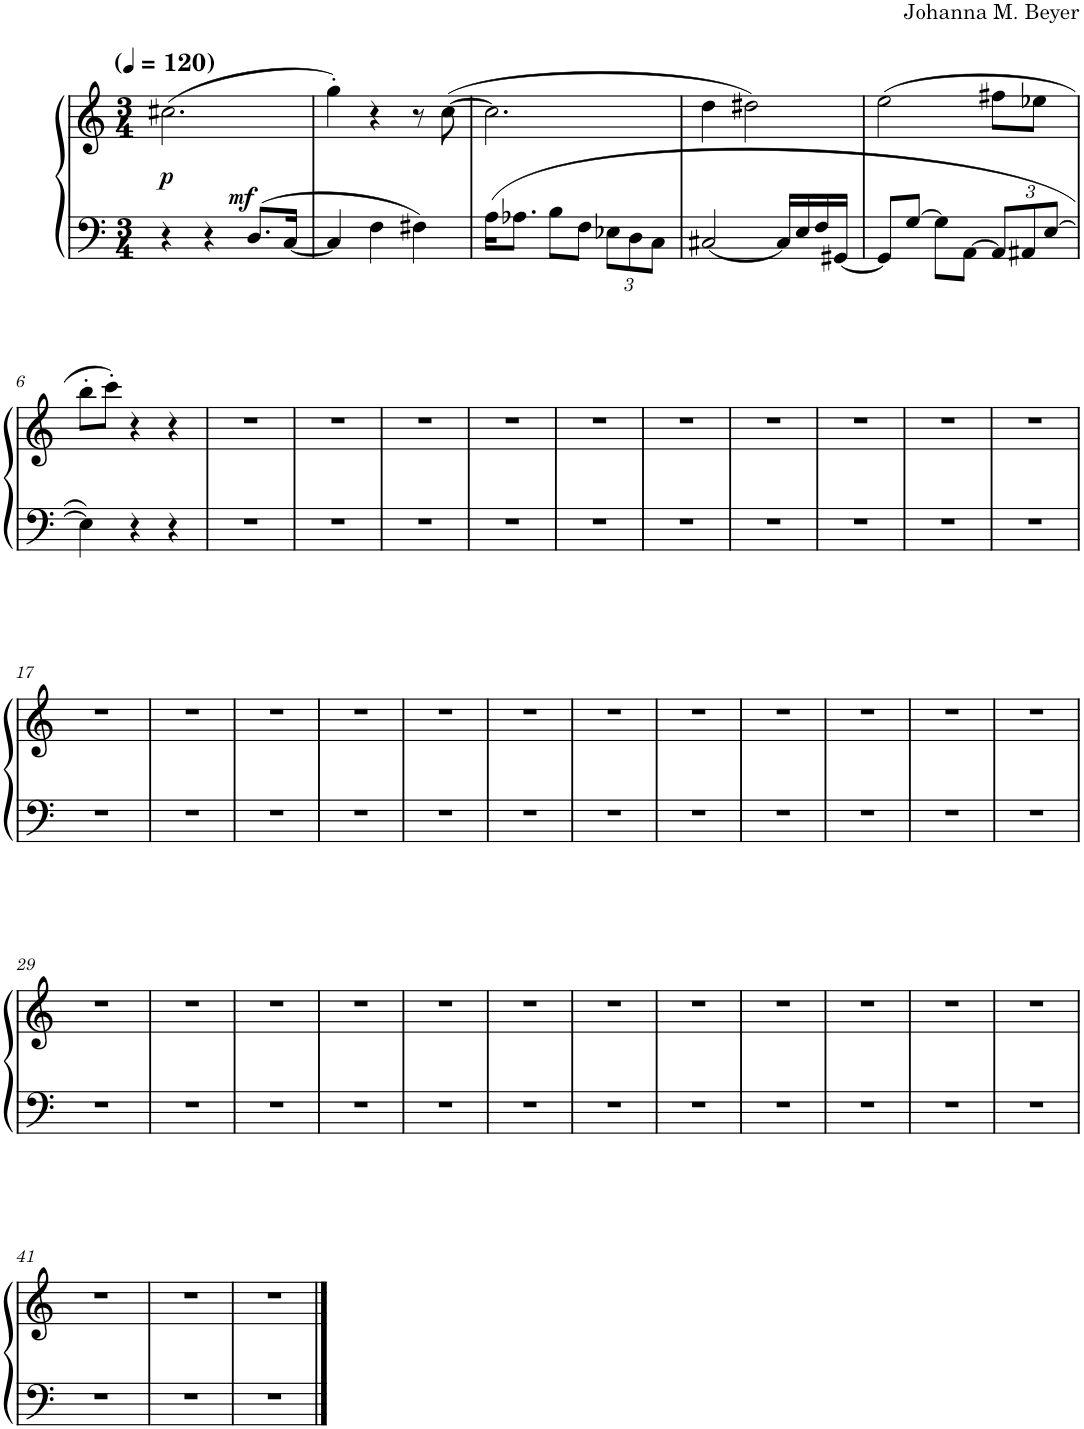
**kern	**kern	**dynam
*part1	*part1	*part1
*staff2	*staff1	*staff1/2
*I"Piano	*	*
*I'Pno.	*	*
*clefF4	*clefG2	*
*k[]	*k[]	*
*M3/4	*M3/4	*
*MM120	*MM120	*
=1	=1	=1
!	!	!LO:DY:b
4r	(2.cc#X\	p
4r	.	.
!	!	!LO:DY:a=2
8.D/L	.	mf
[16C/Jk	.	.
=2	=2	=2
4C/]	4gg'\)	.
4F\	4r	.
4F#X\	8r	.
.	([8cc\	.
=3	=3	=3
16A\KL	2.cc\]	.
8.A-X\J	.	.
8B\L	.	.
8F\J	.	.
*Xbrackettup	*	*
12E-X\L	.	.
12D\	.	.
12C\J	.	.
=4	=4	=4
[2C#X/	4dd\	.
.	2dd#X\)	.
16C#/LL]	.	.
16E/	.	.
16F/	.	.
[16GG#X/JJ	.	.
=5	=5	=5
8GG#/L]	(2ee\	.
[8G/J	.	.
8G\L]	.	.
[8AA\J	.	.
12AA/L]	8ff#X\L	.
12AA#X/	.	.
.	8ee-X\J	.
[12E/J	.	.
!!LO:LB:g=z
=6	=6	=6
4E\]	8bb'\L	.
.	8ccc'\J)	.
4r	4r	.
4r	4r	.
=7	=7	=7
2.r	2.r	.
=8	=8	=8
2.r	2.r	.
=9	=9	=9
2.r	2.r	.
=10	=10	=10
2.r	2.r	.
=11	=11	=11
2.r	2.r	.
=12	=12	=12
2.r	2.r	.
=13	=13	=13
2.r	2.r	.
=14	=14	=14
2.r	2.r	.
=15	=15	=15
2.r	2.r	.
=16	=16	=16
2.r	2.r	.
!!LO:LB:g=z
=17	=17	=17
2.r	2.r	.
=18	=18	=18
2.r	2.r	.
=19	=19	=19
2.r	2.r	.
=20	=20	=20
2.r	2.r	.
=21	=21	=21
2.r	2.r	.
=22	=22	=22
2.r	2.r	.
=23	=23	=23
2.r	2.r	.
=24	=24	=24
2.r	2.r	.
=25	=25	=25
2.r	2.r	.
=26	=26	=26
2.r	2.r	.
=27	=27	=27
2.r	2.r	.
=28	=28	=28
2.r	2.r	.
!!LO:LB:g=z
=29	=29	=29
2.r	2.r	.
=30	=30	=30
2.r	2.r	.
=31	=31	=31
2.r	2.r	.
=32	=32	=32
2.r	2.r	.
=33	=33	=33
2.r	2.r	.
=34	=34	=34
2.r	2.r	.
=35	=35	=35
2.r	2.r	.
=36	=36	=36
2.r	2.r	.
=37	=37	=37
2.r	2.r	.
=38	=38	=38
2.r	2.r	.
=39	=39	=39
2.r	2.r	.
=40	=40	=40
2.r	2.r	.
!!LO:LB:g=z
=41	=41	=41
2.r	2.r	.
=42	=42	=42
2.r	2.r	.
=43	=43	=43
2.r	2.r	.
==	==	==
*-	*-	*-
